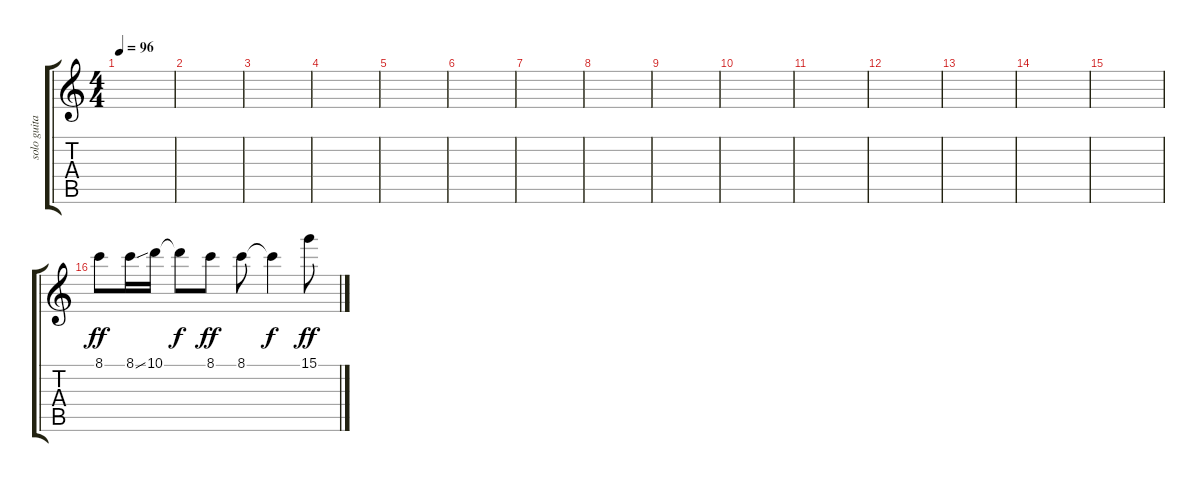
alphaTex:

\track ("solo guitar" "solo guita") {instrument acousticguitarsteel}
\staff {score tabs}
\tuning (E4 B3 G3 D3 A2 E2) {hide}
\ts (4 4)
\tempo 96
\clef g2
\ks c
|
|
|
|
|
|
|
|
|
|
|
|
|
|
|
8.1.8{txt "" dy ff} 8.1{ss}.16 10.1.16 10.1{t}.8{dy f} 8.1.8{dy ff} 8.1.8 8.1{t}.4{dy f} 15.1.8{dy ff}
